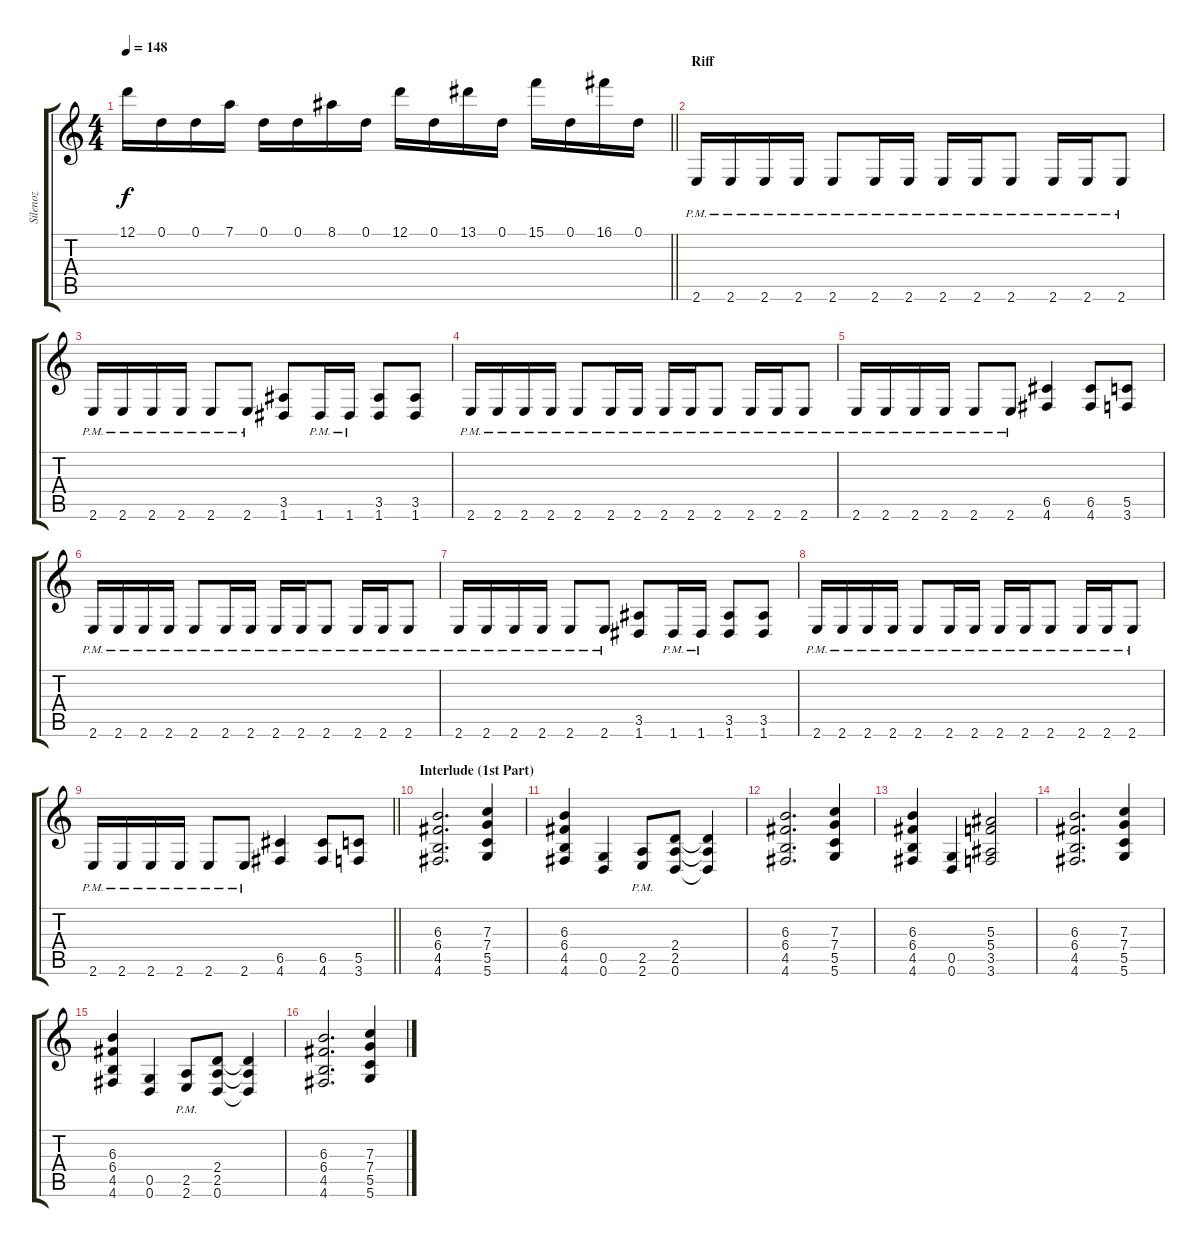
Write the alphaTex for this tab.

\track ("Silenoz" "Silenoz") {instrument distortionguitar}
\staff {score tabs}
\tuning (D4 A3 F3 C3 G2 D2) {hide}
\ts (4 4)
\tempo 148
\clef g2
\barLineRight lightlight
\ks c
12.1.16{dy f} 0.1.16 0.1.16 7.1.16 0.1.16 0.1.16 8.1.16 0.1.16 12.1.16 0.1.16 13.1.16 0.1.16 15.1.16 0.1.16 16.1.16 0.1.16 |
\section ("" "Riff ")
2.6{pm}.16 2.6{pm}.16 2.6{pm}.16 2.6{pm}.16 2.6{pm}.8 2.6{pm}.16 2.6{pm}.16 2.6{pm}.16 2.6{pm}.16 2.6{pm}.8 2.6{pm}.16 2.6{pm}.16 2.6{pm}.8 |
2.6{pm}.16 2.6{pm}.16 2.6{pm}.16 2.6{pm}.16 2.6{pm}.8 2.6{pm}.8 (3.5 1.6).8 1.6{pm}.16 1.6{pm}.16 (3.5 1.6).8 (3.5 1.6).8 |
2.6{pm}.16 2.6{pm}.16 2.6{pm}.16 2.6{pm}.16 2.6{pm}.8 2.6{pm}.16 2.6{pm}.16 2.6{pm}.16 2.6{pm}.16 2.6{pm}.8 2.6{pm}.16 2.6{pm}.16 2.6{pm}.8 |
2.6{pm}.16 2.6{pm}.16 2.6{pm}.16 2.6{pm}.16 2.6{pm}.8 2.6{pm}.8 (6.5 4.6).4 (6.5 4.6).8 (5.5 3.6).8 |
2.6{pm}.16 2.6{pm}.16 2.6{pm}.16 2.6{pm}.16 2.6{pm}.8 2.6{pm}.16 2.6{pm}.16 2.6{pm}.16 2.6{pm}.16 2.6{pm}.8 2.6{pm}.16 2.6{pm}.16 2.6{pm}.8 |
2.6{pm}.16 2.6{pm}.16 2.6{pm}.16 2.6{pm}.16 2.6{pm}.8 2.6{pm}.8 (3.5 1.6).8 1.6{pm}.16 1.6{pm}.16 (3.5 1.6).8 (3.5 1.6).8 |
2.6{pm}.16 2.6{pm}.16 2.6{pm}.16 2.6{pm}.16 2.6{pm}.8 2.6{pm}.16 2.6{pm}.16 2.6{pm}.16 2.6{pm}.16 2.6{pm}.8 2.6{pm}.16 2.6{pm}.16 2.6{pm}.8 |
\barLineRight lightlight
2.6{pm}.16 2.6{pm}.16 2.6{pm}.16 2.6{pm}.16 2.6{pm}.8 2.6{pm}.8 (6.5 4.6).4 (6.5 4.6).8 (5.5 3.6).8 |
\section ("" "Interlude (1st Part)")
(6.3 6.4 4.5 4.6).2{d} (7.3 7.4 5.5 5.6).4 |
(6.3 6.4 4.5 4.6).4 (0.5 0.6).4 (2.5{pm} 2.6{pm}).8 (2.4 2.5 0.6).8 (2.4{t} 2.5{t} 0.6{t}).4 |
(6.3 6.4 4.5 4.6).2{d} (7.3 7.4 5.5 5.6).4 |
(6.3 6.4 4.5 4.6).4 (0.5 0.6).4 (5.3 5.4 3.5 3.6).2 |
(6.3 6.4 4.5 4.6).2{d} (7.3 7.4 5.5 5.6).4 |
(6.3 6.4 4.5 4.6).4 (0.5 0.6).4 (2.5{pm} 2.6{pm}).8 (2.4 2.5 0.6).8 (2.4{t} 2.5{t} 0.6{t}).4 |
(6.3 6.4 4.5 4.6).2{d} (7.3 7.4 5.5 5.6).4
